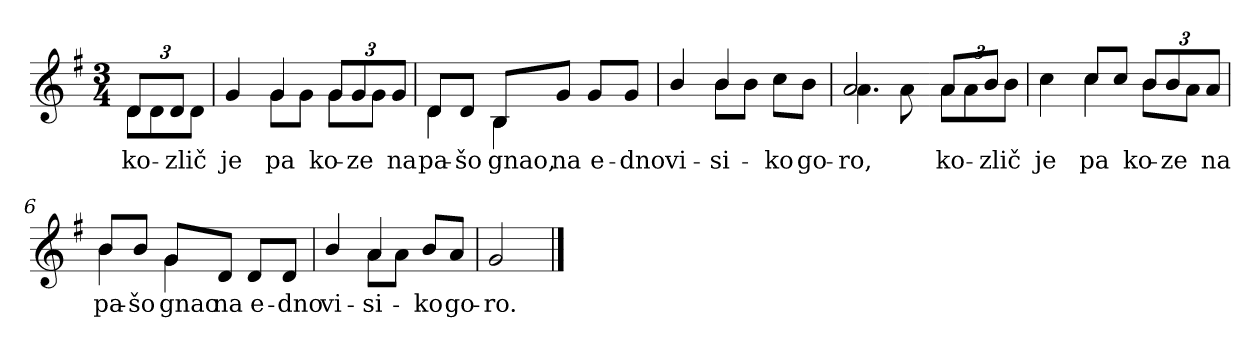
**kern	**text
*part1	*part1
*staff1	*staff1
*clefG2	*
*k[f#]	*
*G:	*
*M3/4	*
*MM96	*
=	=
*^	*
8d/L	12d\L	ko-
.	12d\	.
8d/J	.	-zlič
.	12d\J	.
=1	=1	=1
4g/	4ryy	je
4g/	8g\L	pa
.	8g\J	.
12g/L	8g\L	ko-
12g/	.	-ze
.	8g\J	.
12g/J	.	na
=2	=2	=2
8d/L	4d\	pa-
8d/J	.	-šo
8B/L	4B\	gnao,
8g/J	.	na
8g/L	4ryy	e-
8g/J	.	-dno
=3	=3	=3
4b/	4ryy	vi-
4b/	8b\L	-si-
.	8b\J	.
8cc\L	4ryy	-ko
8b\J	.	go-
=4	=4	=4
2a/	4.a\	-ro,
.	8a\	.
=4X1-	=4X1-	=4X1-
8a/L	12a\L	ko-
.	12a\	.
8b/J	.	-zlič
.	12b\J	.
!!LO:LB:g=z	!!
=5	=5	=5
4cc\	4ryy	je
4cc\	8cc/L	pa
.	8cc/J	.
12b/L	8b\L	ko-
12b/	.	-ze
.	8a\J	.
12a/J	.	na
=6	=6	=6
8b/L	4b\	pa-
8b/J	.	-šo
8g/L	4g\	gnao
8d/J	.	na
8d/L	4ryy	e-
8d/J	.	-dno
=7	=7	=7
4b/	4ryy	vi-
4a/	8a\L	-si-
.	8a\J	.
8b/L	4ryy	-ko
8a/J	.	go-
*v	*v	*
=8	=8
2g/	-ro.
==	==
*-	*-
